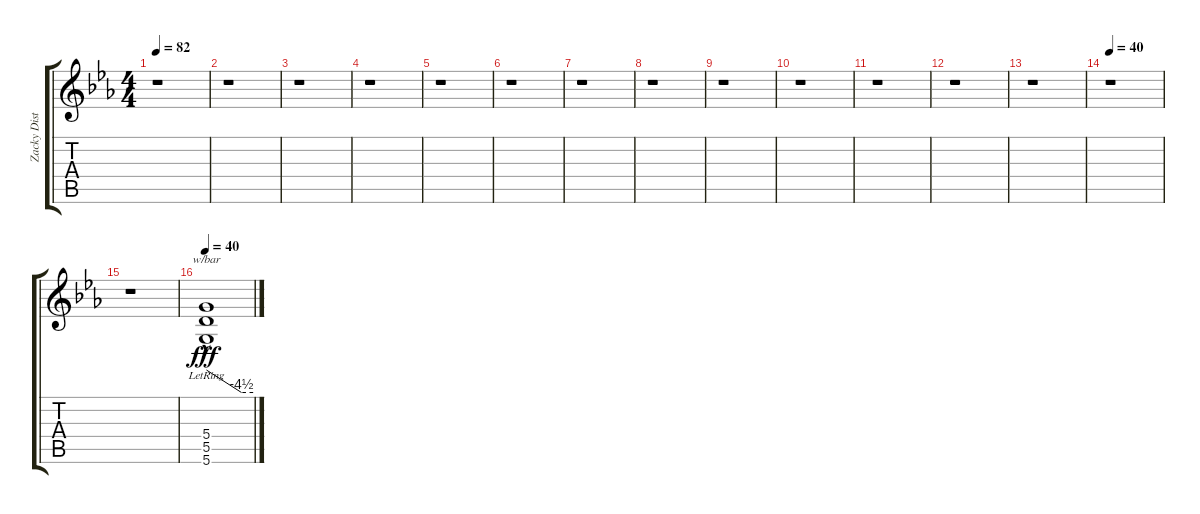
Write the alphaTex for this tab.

\track ("Zacky Distortion" "Zacky Dist") {instrument distortionguitar}
\staff {score tabs}
\tuning (E4 B3 G3 D3 A2 D2) {hide}
\ts (4 4)
\tempo 82
\clef g2
\ks eb
r.1{dy ff} |
r.1 |
r.1 |
r.1 |
r.1 |
r.1 |
r.1 |
r.1 |
r.1 |
r.1 |
r.1 |
r.1 |
r.1 |
\tempo 40
r.1 |
r.1 |
\tempo 40
(5.4 5.5{hac lr} 5.6).1{tbe (custom default 0 0 45 -18 60 -18) dy fff}
